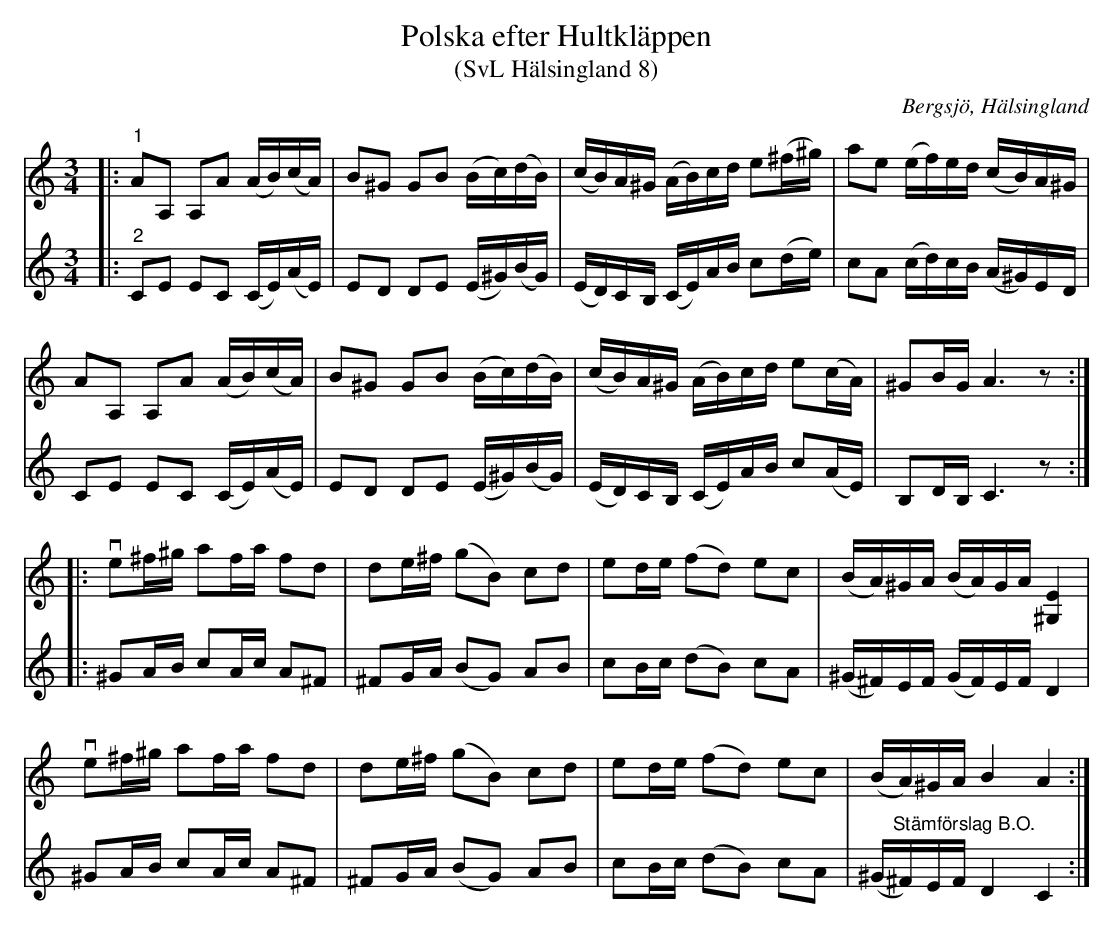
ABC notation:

X:1
T:Polska efter Hultkläppen
T:(SvL Hälsingland 8)
O:Bergsjö, Hälsingland
L:1/16
M:3/4
K:Am
V:1
|:"^1" A2A,2 A,2A2 (AB)(cA) | B2^G2 G2B2 (Bc)(dB) | (cB)A^G (AB)cd e2(^f^g) | a2e2 (ef)ed (cB)A^G |
A2A,2 A,2A2 (AB)(cA) | B2^G2 G2B2 (Bc)(dB) | (cB)A^G (AB)cd e2(cA) | ^G2BG A6 z2 ::
v e2^f^g a2fa f2d2 | d2e^f (g2B2) c2d2 | e2de (f2d2) e2c2 | (BA)^GA (BA)GA [^G,E]4 |
v e2^f^g a2fa f2d2 | d2e^f (g2B2) c2d2 | e2de (f2d2) e2c2 | (BA)^GA B4 A4 :|
V:2
|:"^2" C2E2 E2C2 (CE)(AE) | E2D2 D2E2 (E^G)(BG) | (ED)CB, (CE)AB c2(de) | c2A2 (cd)cB (A^G)ED |
C2E2 E2C2 (CE)(AE) | E2D2 D2E2 (E^G)(BG) | (ED)CB, (CE)AB c2(AE) | B,2DB, C6 z2 ::
^G2AB c2Ac A2^F2 | ^F2GA (B2G2) A2B2 | c2Bc (d2B2) c2A2 | (^G^F)EF (GF)EF D4 | ^G2AB c2Ac A2^F2 |
^F2GA (B2G2) A2B2 | c2Bc (d2B2) c2A2 | (^G"^Stämförslag B.O."^F)EF D4 C4 :|
